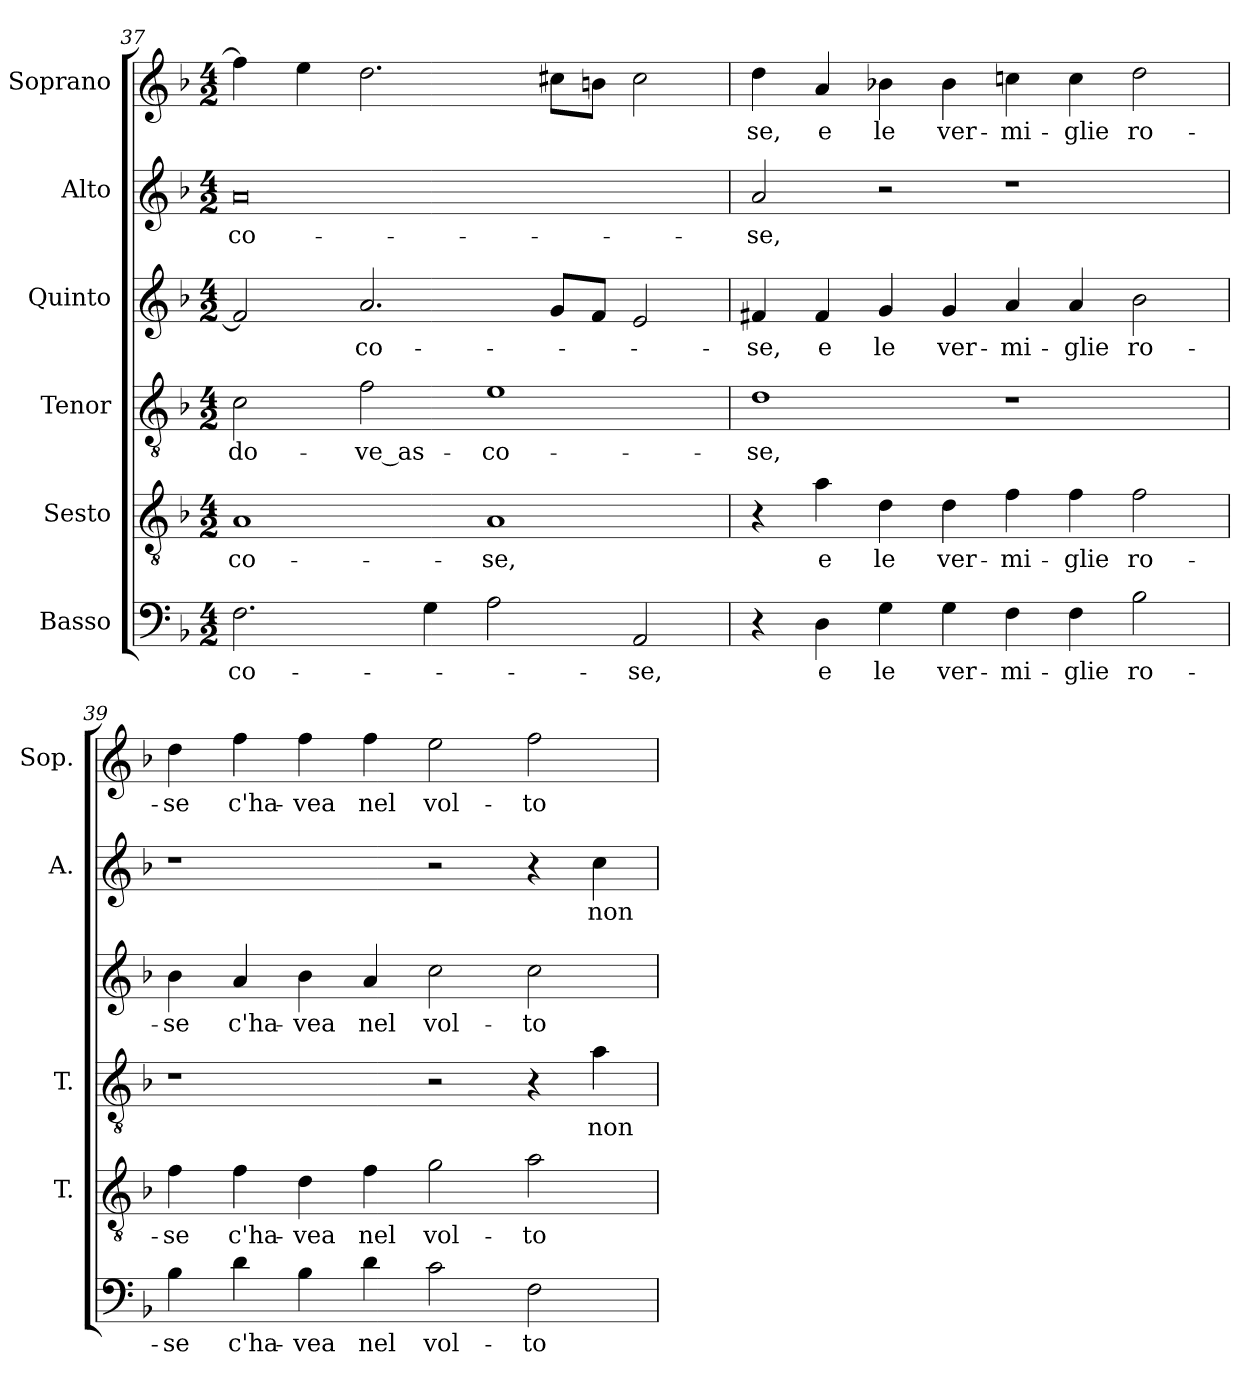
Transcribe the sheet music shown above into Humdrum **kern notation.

**kern	**text	**kern	**text	**kern	**text	**kern	**text	**kern	**text	**kern	**text
*part6	*part6	*part5	*part5	*part4	*part4	*part3	*part3	*part2	*part2	*part1	*part1
*staff6	*staff6	*staff5	*staff5	*staff4	*staff4	*staff3	*staff3	*staff2	*staff2	*staff1	*staff1
*I"Basso	*	*I"Sesto	*	*I"Tenor	*	*I"Quinto	*	*I"Alto	*	*I"Soprano	*
*	*	*I'T.	*	*I'T.	*	*	*	*I'A.	*	*I'Sop.	*
*clefF4	*	*clefGv2	*	*clefGv2	*	*clefG2	*	*clefG2	*	*clefG2	*
*	*	*ITrd7c12	*	*ITrd7c12	*	*	*	*	*	*	*
*k[b-]	*	*k[b-]	*	*k[b-]	*	*k[b-]	*	*k[b-]	*	*k[b-]	*
*F:	*	*F:	*	*F:	*	*F:	*	*F:	*	*F:	*
*M4/2	*	*M4/2	*	*M4/2	*	*M4/2	*	*M4/2	*	*M4/2	*
=37	=37	=37	=37	=37	=37	=37	=37	=37	=37	=37	=37
!	!LO:LY:b:color=#000000	!	!	!	!	!	!	!	!	!	!
!	!	!	!LO:LY:b:color=#000000	!	!	!	!	!	!	!	!
!	!	!	!	!	!LO:LY:b:color=#000000	!	!	!	!	!	!
!	!	!	!	!	!	!	!	!	!LO:LY:b:color=#000000	!	!
2.Fi\	-co-	1AAi	-co-	2Ci\	do-	2fi/]	.	0ai	-co-	4ffi\]	.
.	.	.	.	.	.	.	.	.	.	4eei\	.
!	!	!	!	!	!LO:LY:b:color=#000000	!	!	!	!	!	!
!	!	!	!	!	!	!	!LO:LY:b:color=#000000	!	!	!	!
.	.	.	.	2Fi\	-ve_as-	2.ai/	-co-	.	.	2.ddi\	.
4Gi\	.	.	.	.	.	.	.	.	.	.	.
!	!	!	!LO:LY:b:color=#000000	!	!	!	!	!	!	!	!
!	!	!	!	!	!LO:LY:b:color=#000000	!	!	!	!	!	!
2Ai\	.	1AAi	-se,	1Ei	-co-	.	.	.	.	.	.
.	.	.	.	.	.	8gi/L	.	.	.	8cc#Xi\L	.
.	.	.	.	.	.	8fi/J	.	.	.	8bni\J	.
!	!LO:LY:b:color=#000000	!	!	!	!	!	!	!	!	!	!
2AAi/	-se,	.	.	.	.	2ei/	.	.	.	2cc#i\	.
=38	=38	=38	=38	=38	=38	=38	=38	=38	=38	=38	=38
!	!	!	!	!	!LO:LY:b:color=#000000	!	!	!	!	!	!
!	!	!	!	!	!	!	!LO:LY:b:color=#000000	!	!	!	!
!	!	!	!	!	!	!	!	!	!LO:LY:b:color=#000000	!	!
!	!	!	!	!	!	!	!	!	!	!	!LO:LY:b:color=#000000
4r	.	4r	.	1Di	-se,	4f#Xi/	-se,	2ai/	-se,	4ddi\	-se,
!	!LO:LY:b:color=#000000	!	!	!	!	!	!	!	!	!	!
!	!	!	!LO:LY:b:color=#000000	!	!	!	!	!	!	!	!
!	!	!	!	!	!	!	!LO:LY:b:color=#000000	!	!	!	!
!	!	!	!	!	!	!	!	!	!	!	!LO:LY:b:color=#000000
4Di\	e	4Ai\	e	.	.	4f#i/	e	.	.	4ai/	e
!	!LO:LY:b:color=#000000	!	!	!	!	!	!	!	!	!	!
!	!	!	!LO:LY:b:color=#000000	!	!	!	!	!	!	!	!
!	!	!	!	!	!	!	!LO:LY:b:color=#000000	!	!	!	!
!	!	!	!	!	!	!	!	!	!	!	!LO:LY:b:color=#000000
4Gi\	le	4Di\	le	.	.	4gi/	le	2r	.	4b-Xi\	le
!	!LO:LY:b:color=#000000	!	!	!	!	!	!	!	!	!	!
!	!	!	!LO:LY:b:color=#000000	!	!	!	!	!	!	!	!
!	!	!	!	!	!	!	!LO:LY:b:color=#000000	!	!	!	!
!	!	!	!	!	!	!	!	!	!	!	!LO:LY:b:color=#000000
4Gi\	ver-	4Di\	ver-	.	.	4gi/	ver-	.	.	4b-i\	ver-
!	!LO:LY:b:color=#000000	!	!	!	!	!	!	!	!	!	!
!	!	!	!LO:LY:b:color=#000000	!	!	!	!	!	!	!	!
!	!	!	!	!	!	!	!LO:LY:b:color=#000000	!	!	!	!
!	!	!	!	!	!	!	!	!	!	!	!LO:LY:b:color=#000000
4Fi\	-mi-	4Fi\	-mi-	1r	.	4ai/	-mi-	1r	.	4ccni\	-mi-
!	!LO:LY:b:color=#000000	!	!	!	!	!	!	!	!	!	!
!	!	!	!LO:LY:b:color=#000000	!	!	!	!	!	!	!	!
!	!	!	!	!	!	!	!LO:LY:b:color=#000000	!	!	!	!
!	!	!	!	!	!	!	!	!	!	!	!LO:LY:b:color=#000000
4Fi\	-glie	4Fi\	-glie	.	.	4ai/	-glie	.	.	4cci\	-glie
!	!LO:LY:b:color=#000000	!	!	!	!	!	!	!	!	!	!
!	!	!	!LO:LY:b:color=#000000	!	!	!	!	!	!	!	!
!	!	!	!	!	!	!	!LO:LY:b:color=#000000	!	!	!	!
!	!	!	!	!	!	!	!	!	!	!	!LO:LY:b:color=#000000
2B-i\	ro-	2Fi\	ro-	.	.	2b-i\	ro-	.	.	2ddi\	ro-
!!LO:LB:g=z
=39	=39	=39	=39	=39	=39	=39	=39	=39	=39	=39	=39
!	!LO:LY:b:color=#000000	!	!	!	!	!	!	!	!	!	!
!	!	!	!LO:LY:b:color=#000000	!	!	!	!	!	!	!	!
!	!	!	!	!	!	!	!LO:LY:b:color=#000000	!	!	!	!
!	!	!	!	!	!	!	!	!	!	!	!LO:LY:b:color=#000000
4B-i\	-se	4Fi\	-se	1r	.	4b-i\	-se	1r	.	4ddi\	-se
!	!LO:LY:b:color=#000000	!	!	!	!	!	!	!	!	!	!
!	!	!	!LO:LY:b:color=#000000	!	!	!	!	!	!	!	!
!	!	!	!	!	!	!	!LO:LY:b:color=#000000	!	!	!	!
!	!	!	!	!	!	!	!	!	!	!	!LO:LY:b:color=#000000
4di\	c'ha-	4Fi\	c'ha-	.	.	4ai/	c'ha-	.	.	4ffi\	c'ha-
!	!LO:LY:b:color=#000000	!	!	!	!	!	!	!	!	!	!
!	!	!	!LO:LY:b:color=#000000	!	!	!	!	!	!	!	!
!	!	!	!	!	!	!	!LO:LY:b:color=#000000	!	!	!	!
!	!	!	!	!	!	!	!	!	!	!	!LO:LY:b:color=#000000
4B-i\	-vea	4Di\	-vea	.	.	4b-i\	-vea	.	.	4ffi\	-vea
!	!LO:LY:b:color=#000000	!	!	!	!	!	!	!	!	!	!
!	!	!	!LO:LY:b:color=#000000	!	!	!	!	!	!	!	!
!	!	!	!	!	!	!	!LO:LY:b:color=#000000	!	!	!	!
!	!	!	!	!	!	!	!	!	!	!	!LO:LY:b:color=#000000
4di\	nel	4Fi\	nel	.	.	4ai/	nel	.	.	4ffi\	nel
!	!LO:LY:b:color=#000000	!	!	!	!	!	!	!	!	!	!
!	!	!	!LO:LY:b:color=#000000	!	!	!	!	!	!	!	!
!	!	!	!	!	!	!	!LO:LY:b:color=#000000	!	!	!	!
!	!	!	!	!	!	!	!	!	!	!	!LO:LY:b:color=#000000
2ci\	vol-	2Gi\	vol-	2r	.	2cci\	vol-	2r	.	2eei\	vol-
!	!LO:LY:b:color=#000000	!	!	!	!	!	!	!	!	!	!
!	!	!	!LO:LY:b:color=#000000	!	!	!	!	!	!	!	!
!	!	!	!	!	!	!	!LO:LY:b:color=#000000	!	!	!	!
!	!	!	!	!	!	!	!	!	!	!	!LO:LY:b:color=#000000
2Fi\	-to	2Ai\	-to	4r	.	2cci\	-to	4r	.	2ffi\	-to
!	!	!	!	!	!LO:LY:b:color=#000000	!	!	!	!	!	!
!	!	!	!	!	!	!	!	!	!LO:LY:b:color=#000000	!	!
.	.	.	.	4Ai\	non	.	.	4cci\	non	.	.
=	=	=	=	=	=	=	=	=	=	=	=
*-	*-	*-	*-	*-	*-	*-	*-	*-	*-	*-	*-
